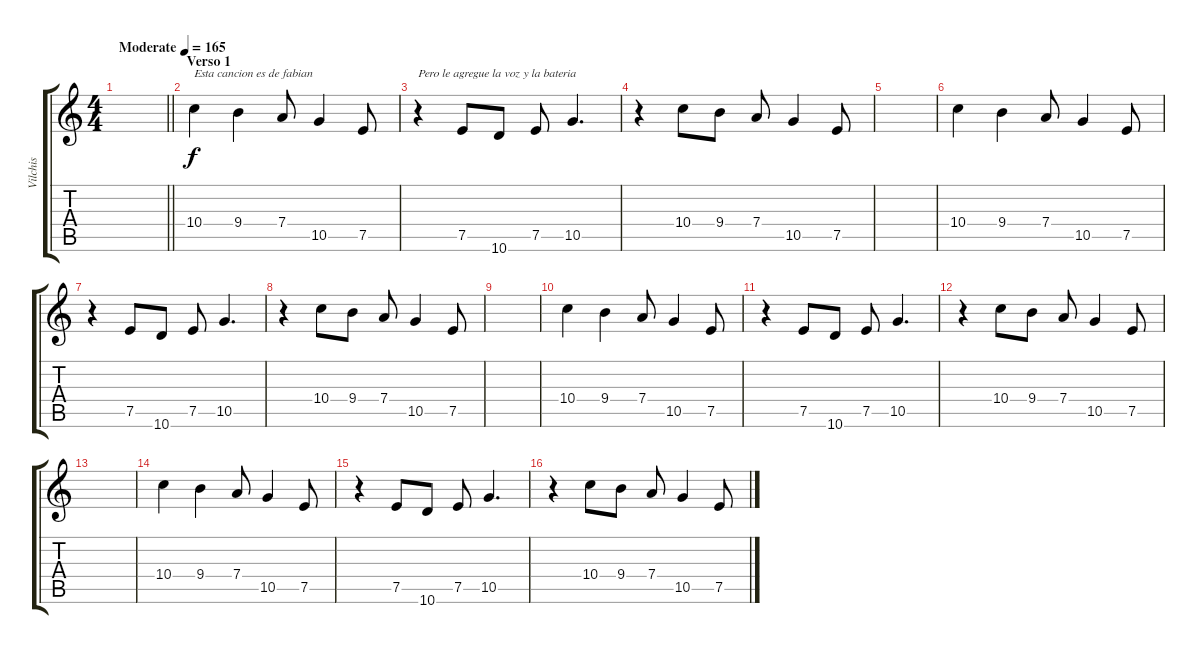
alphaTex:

\track ("Vilchis" "Vilchis") {instrument acousticguitarsteel}
\staff {score tabs}
\tuning (E4 B3 G3 D3 A2 E2) {hide}
\ts (4 4)
\tempo (165 "Moderate")
\clef g2
\barLineRight lightlight
\ks c
|
\section ("" "Verso 1")
10.4.4{txt "Esta cancion es de fabian"} 9.4.4 7.4.8 10.5.4 7.5.8 |
r.4{txt "Pero le agregue la voz y la bateria"} 7.5.8 10.6.8 7.5.8 10.5.4{d} |
r.4 10.4.8 9.4.8 7.4.8 10.5.4 7.5.8 |
|
10.4.4 9.4.4 7.4.8 10.5.4 7.5.8 |
r.4 7.5.8 10.6.8 7.5.8 10.5.4{d} |
r.4 10.4.8 9.4.8 7.4.8 10.5.4 7.5.8 |
|
10.4.4 9.4.4 7.4.8 10.5.4 7.5.8 |
r.4 7.5.8 10.6.8 7.5.8 10.5.4{d} |
r.4 10.4.8 9.4.8 7.4.8 10.5.4 7.5.8 |
|
10.4.4 9.4.4 7.4.8 10.5.4 7.5.8 |
r.4 7.5.8 10.6.8 7.5.8 10.5.4{d} |
r.4 10.4.8 9.4.8 7.4.8 10.5.4 7.5.8
